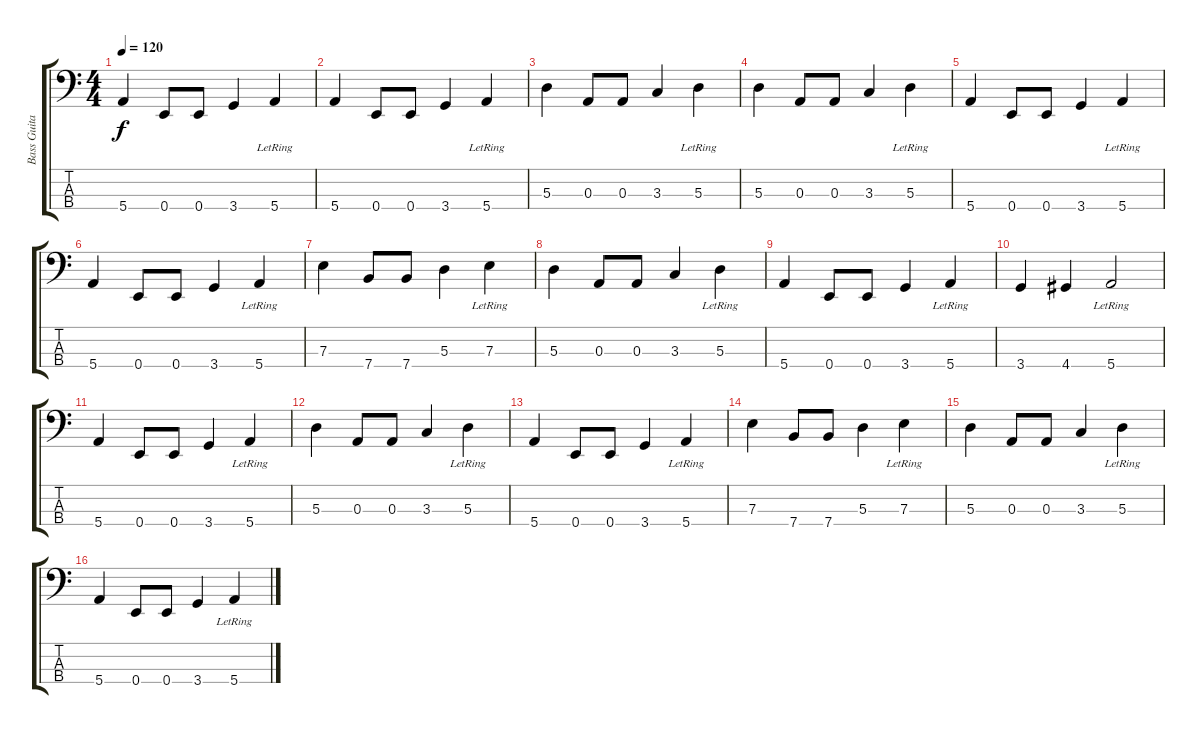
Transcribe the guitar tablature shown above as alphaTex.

\track ("Bass Guitar" "Bass Guita") {instrument electricbasspick}
\staff {score tabs}
\tuning (G2 D2 A1 E1) {hide}
\ts (4 4)
\tempo 120
\clef f4
\ks c
5.4.4{dy f} 0.4.8 0.4.8 3.4.4 5.4{lr}.4 |
5.4.4 0.4.8 0.4.8 3.4.4 5.4{lr}.4 |
5.3.4 0.3.8 0.3.8 3.3.4 5.3{lr}.4 |
5.3.4 0.3.8 0.3.8 3.3.4 5.3{lr}.4 |
5.4.4 0.4.8 0.4.8 3.4.4 5.4{lr}.4 |
5.4.4 0.4.8 0.4.8 3.4.4 5.4{lr}.4 |
7.3.4 7.4.8 7.4.8 5.3.4 7.3{lr}.4 |
5.3.4 0.3.8 0.3.8 3.3.4 5.3{lr}.4 |
5.4.4 0.4.8 0.4.8 3.4.4 5.4{lr}.4 |
3.4.4 4.4.4 5.4{lr}.2 |
5.4.4 0.4.8 0.4.8 3.4.4 5.4{lr}.4 |
5.3.4 0.3.8 0.3.8 3.3.4 5.3{lr}.4 |
5.4.4 0.4.8 0.4.8 3.4.4 5.4{lr}.4 |
7.3.4 7.4.8 7.4.8 5.3.4 7.3{lr}.4 |
5.3.4 0.3.8 0.3.8 3.3.4 5.3{lr}.4 |
5.4.4 0.4.8 0.4.8 3.4.4 5.4{lr}.4
